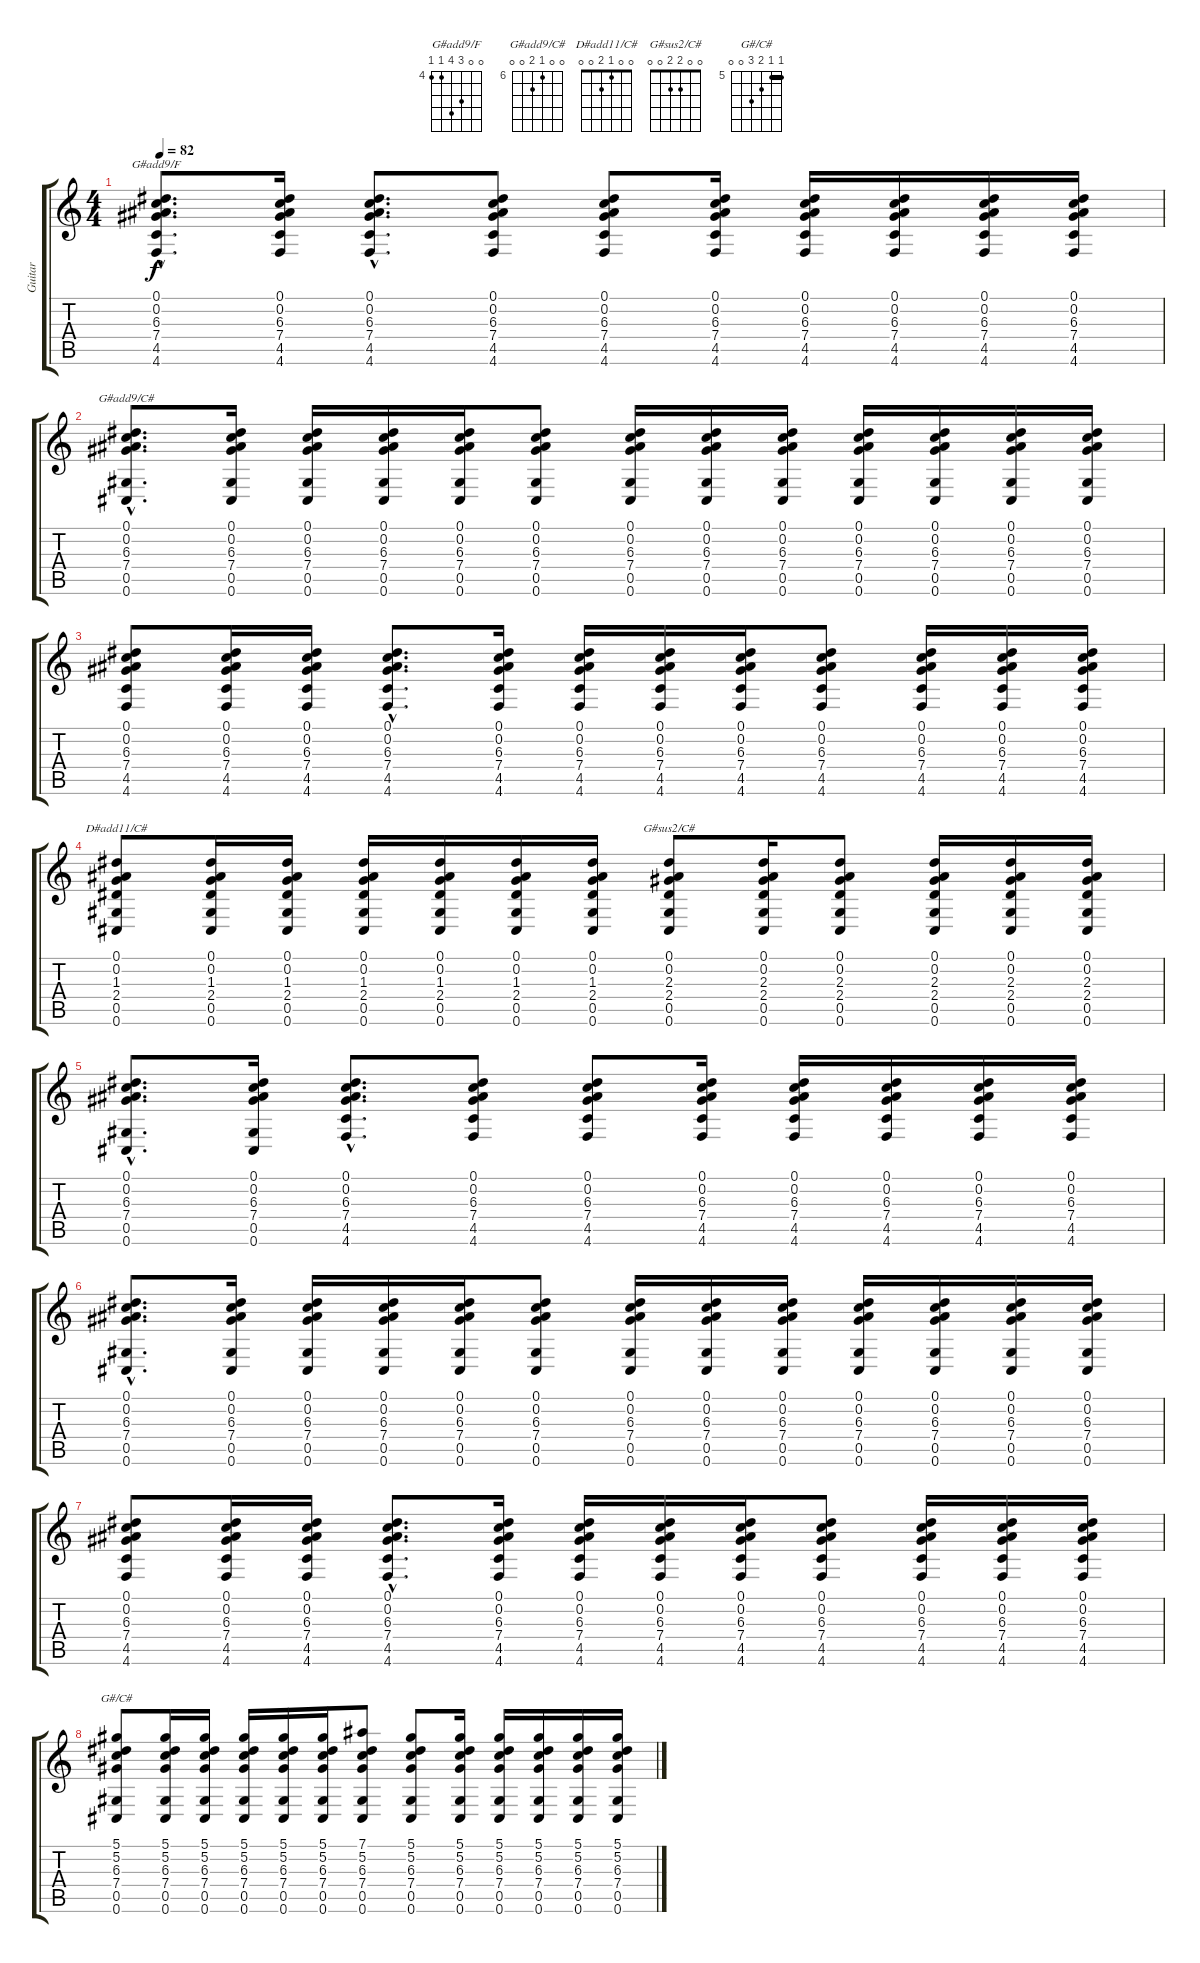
\track ("Guitar" "Guitar") {instrument electricguitarclean}
\staff {score tabs}
\tuning (Eb4 Bb3 Gb3 Db3 Ab2 Db2) {hide}
\chord ("G#add9/F" 0 0 6 7 4 4) {firstfret 4}
\chord ("G#add9/C#" 0 0 6 7 0 0) {firstfret 6}
\chord ("D#add11/C#" 0 0 1 2 0 0)
\chord ("G#sus2/C#" 0 0 2 2 0 0)
\chord ("G#/C#" 5 5 6 7 0 0) {firstfret 5 barre 5}
\ts (4 4)
\tempo 82
\clef g2
\ks c
(0.1{hac} 0.2{hac} 6.3{hac} 7.4{hac} 4.5{hac} 4.6{hac}).8{d ch "G#add9/F" dy f} (0.1 0.2 6.3 7.4 4.5 4.6).16 (0.1{hac} 0.2{hac} 6.3{hac} 7.4{hac} 4.5{hac} 4.6{hac}).8{d} (0.1 0.2 6.3 7.4 4.5 4.6).8 (0.1 0.2 6.3 7.4 4.5 4.6).8 (0.1 0.2 6.3 7.4 4.5 4.6).16 (0.1 0.2 6.3 7.4 4.5 4.6).16 (0.1 0.2 6.3 7.4 4.5 4.6).16 (0.1 0.2 6.3 7.4 4.5 4.6).16 (0.1 0.2 6.3 7.4 4.5 4.6).16 |
(0.1{hac} 0.2{hac} 6.3{hac} 7.4{hac} 0.5{hac} 0.6{hac}).8{d ch "G#add9/C#"} (0.1 0.2 6.3 7.4 0.5 0.6).16 (0.1 0.2 6.3 7.4 0.5 0.6).16 (0.1 0.2 6.3 7.4 0.5 0.6).16 (0.1 0.2 6.3 7.4 0.5 0.6).16 (0.1 0.2 6.3 7.4 0.5 0.6).8 (0.1 0.2 6.3 7.4 0.5 0.6).16 (0.1 0.2 6.3 7.4 0.5 0.6).16 (0.1 0.2 6.3 7.4 0.5 0.6).16 (0.1 0.2 6.3 7.4 0.5 0.6).16 (0.1 0.2 6.3 7.4 0.5 0.6).16 (0.1 0.2 6.3 7.4 0.5 0.6).16 (0.1 0.2 6.3 7.4 0.5 0.6).16 |
(0.1 0.2 6.3 7.4 4.5 4.6).8 (0.1 0.2 6.3 7.4 4.5 4.6).16 (0.1 0.2 6.3 7.4 4.5 4.6).16 (0.1{hac} 0.2{hac} 6.3{hac} 7.4{hac} 4.5{hac} 4.6{hac}).8{d} (0.1 0.2 6.3 7.4 4.5 4.6).16 (0.1 0.2 6.3 7.4 4.5 4.6).16 (0.1 0.2 6.3 7.4 4.5 4.6).16 (0.1 0.2 6.3 7.4 4.5 4.6).16 (0.1 0.2 6.3 7.4 4.5 4.6).8 (0.1 0.2 6.3 7.4 4.5 4.6).16 (0.1 0.2 6.3 7.4 4.5 4.6).16 (0.1 0.2 6.3 7.4 4.5 4.6).16 |
(0.1 0.2 1.3 2.4 0.5 0.6).8{ch "D#add11/C#"} (0.1 0.2 1.3 2.4 0.5 0.6).16 (0.1 0.2 1.3 2.4 0.5 0.6).16 (0.1 0.2 1.3 2.4 0.5 0.6).16 (0.1 0.2 1.3 2.4 0.5 0.6).16 (0.1 0.2 1.3 2.4 0.5 0.6).16 (0.1 0.2 1.3 2.4 0.5 0.6).16 (0.1 0.2 2.3 2.4 0.5 0.6).8{ch "G#sus2/C#"} (0.1 0.2 2.3 2.4 0.5 0.6).16 (0.1 0.2 2.3 2.4 0.5 0.6).8 (0.1 0.2 2.3 2.4 0.5 0.6).16 (0.1 0.2 2.3 2.4 0.5 0.6).16 (0.1 0.2 2.3 2.4 0.5 0.6).16 |
(0.1{hac} 0.2{hac} 6.3{hac} 7.4{hac} 0.5{hac} 0.6{hac}).8{d} (0.1 0.2 6.3 7.4 0.5 0.6).16 (0.1{hac} 0.2{hac} 6.3{hac} 7.4{hac} 4.5{hac} 4.6{hac}).8{d} (0.1 0.2 6.3 7.4 4.5 4.6).8 (0.1 0.2 6.3 7.4 4.5 4.6).8 (0.1 0.2 6.3 7.4 4.5 4.6).16 (0.1 0.2 6.3 7.4 4.5 4.6).16 (0.1 0.2 6.3 7.4 4.5 4.6).16 (0.1 0.2 6.3 7.4 4.5 4.6).16 (0.1 0.2 6.3 7.4 4.5 4.6).16 |
(0.1{hac} 0.2{hac} 6.3{hac} 7.4{hac} 0.5{hac} 0.6{hac}).8{d} (0.1 0.2 6.3 7.4 0.5 0.6).16 (0.1 0.2 6.3 7.4 0.5 0.6).16 (0.1 0.2 6.3 7.4 0.5 0.6).16 (0.1 0.2 6.3 7.4 0.5 0.6).16 (0.1 0.2 6.3 7.4 0.5 0.6).8 (0.1 0.2 6.3 7.4 0.5 0.6).16 (0.1 0.2 6.3 7.4 0.5 0.6).16 (0.1 0.2 6.3 7.4 0.5 0.6).16 (0.1 0.2 6.3 7.4 0.5 0.6).16 (0.1 0.2 6.3 7.4 0.5 0.6).16 (0.1 0.2 6.3 7.4 0.5 0.6).16 (0.1 0.2 6.3 7.4 0.5 0.6).16 |
(0.1 0.2 6.3 7.4 4.5 4.6).8 (0.1 0.2 6.3 7.4 4.5 4.6).16 (0.1 0.2 6.3 7.4 4.5 4.6).16 (0.1{hac} 0.2{hac} 6.3{hac} 7.4{hac} 4.5{hac} 4.6{hac}).8{d} (0.1 0.2 6.3 7.4 4.5 4.6).16 (0.1 0.2 6.3 7.4 4.5 4.6).16 (0.1 0.2 6.3 7.4 4.5 4.6).16 (0.1 0.2 6.3 7.4 4.5 4.6).16 (0.1 0.2 6.3 7.4 4.5 4.6).8 (0.1 0.2 6.3 7.4 4.5 4.6).16 (0.1 0.2 6.3 7.4 4.5 4.6).16 (0.1 0.2 6.3 7.4 4.5 4.6).16 |
(5.1 5.2 6.3 7.4 0.5 0.6).8{ch "G#/C#"} (5.1 5.2 6.3 7.4 0.5 0.6).16 (5.1 5.2 6.3 7.4 0.5 0.6).16 (5.1 5.2 6.3 7.4 0.5 0.6).16 (5.1 5.2 6.3 7.4 0.5 0.6).16 (5.1 5.2 6.3 7.4 0.5 0.6).16 (7.1 5.2 6.3 7.4 0.5 0.6).8 (5.1 5.2 6.3 7.4 0.5 0.6).8 (5.1 5.2 6.3 7.4 0.5 0.6).16 (5.1 5.2 6.3 7.4 0.5 0.6).16 (5.1 5.2 6.3 7.4 0.5 0.6).16 (5.1 5.2 6.3 7.4 0.5 0.6).16 (5.1 5.2 6.3 7.4 0.5 0.6).16
